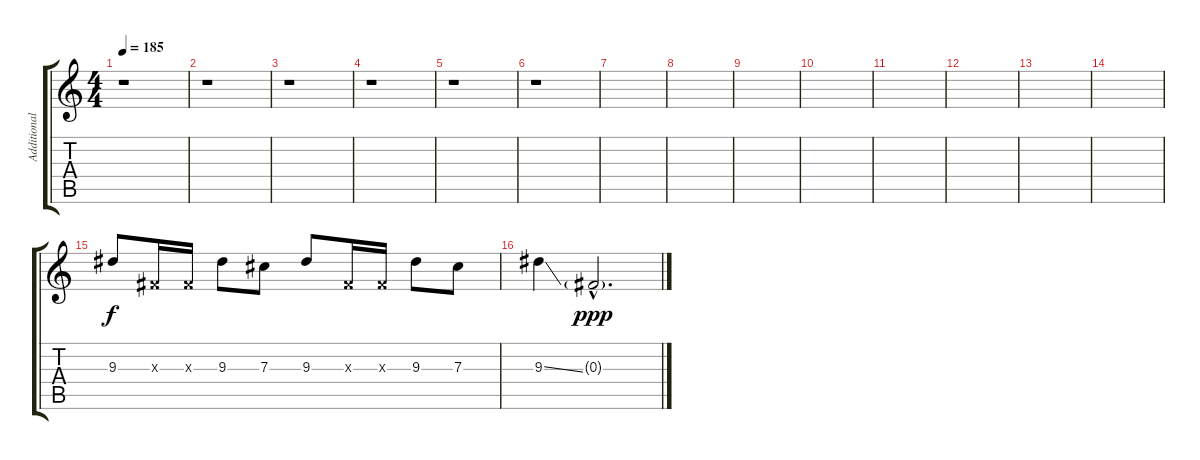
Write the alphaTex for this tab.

\track ("Additional Guitars" "Additional") {instrument distortionguitar}
\staff {score tabs}
\tuning (Eb4 Bb3 Gb3 Db3 Ab2 Eb2) {hide}
\ts (4 4)
\tempo 185
\clef g2
\ks c
r.1{dy f} |
r.1 |
r.1 |
r.1 |
r.1 |
r.1 |
|
|
|
|
|
|
|
|
9.3.8 0.3{x}.16 0.3{x}.16 9.3.8 7.3.8 9.3.8 0.3{x}.16 0.3{x}.16 9.3.8 7.3.8 |
9.3{ss}.4 0.3{g hac}.2{d dy ppp}
